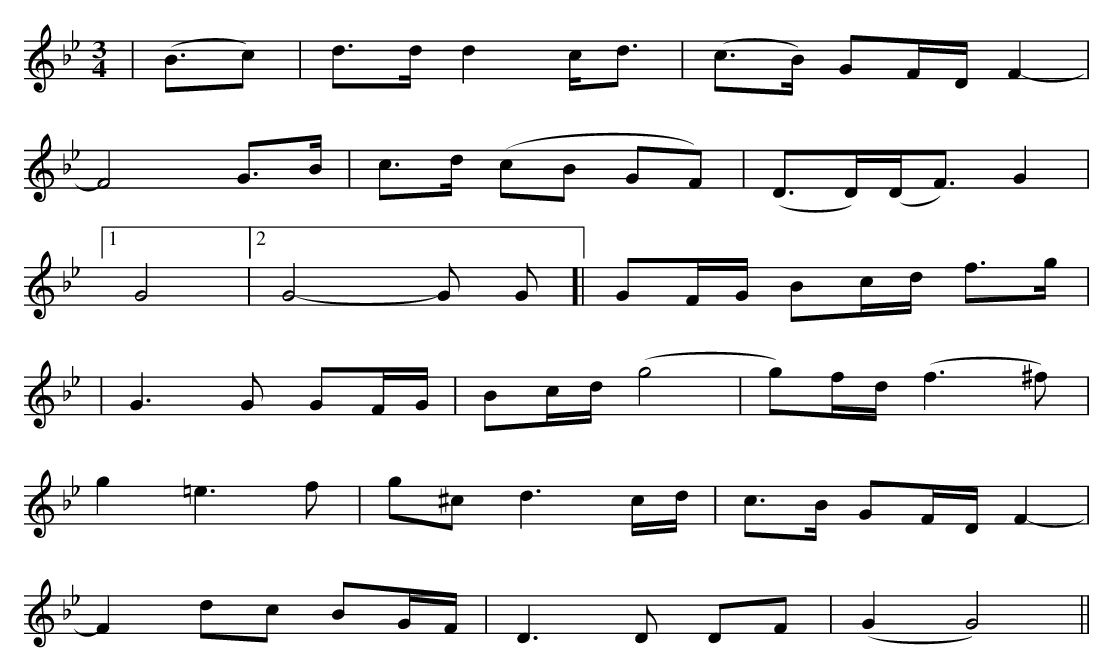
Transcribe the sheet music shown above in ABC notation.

X:1
M:3/4
K:Gmin
|(B3/2c)|d3/2d/d2c<d|(c>B) GF/D/ F2-|
F4G3/2B/|c3/2d/ (cB GF)|(D3/2D/)(D<F)G2|
[1G4|2 G4-G G]|GF/G/ Bc/d/ f3/2g/|
|G3G GF/G/|Bc/d/ (g4|g)f/d/ (f3 ^f)|
g2=e3f|g^cd3 c/d/|c>B GF/D/ F2-|
F2dc BG/F/|D3D DF|(G2 G4)||
